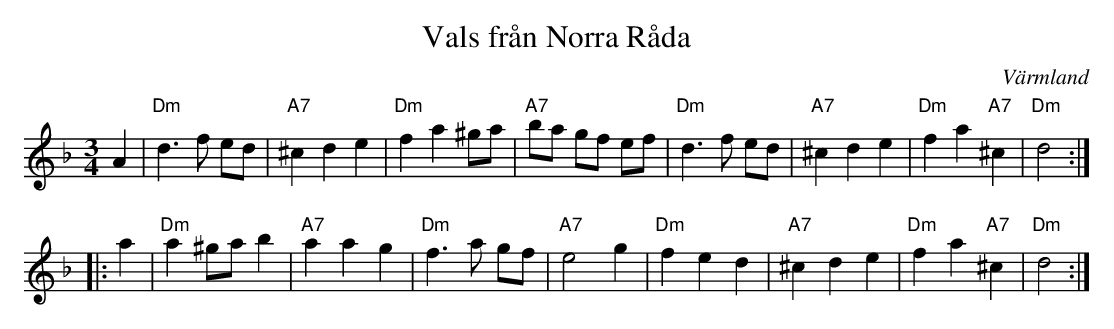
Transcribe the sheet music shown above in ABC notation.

X:1
T: Vals fr\aan Norra R\aada
O: V\"armland
M: 3/4
L: 1/8
K: Dm
A2 |\
"Dm"d3 f ed | "A7"^c2 d2 e2 | "Dm"f2 a2 ^ga | "A7"ba gf ef |\
"Dm"d3 f ed | "A7"^c2 d2 e2 | "Dm"f2 a2 "A7"^c2 | "Dm"d4 :|
|: a2 |\
"Dm"a2 ^ga b2 | "A7"a2 a2 g2 | "Dm"f3 a gf | "A7"e4 g2 |\
"Dm"f2 e2 d2 | "A7"^c2 d2 e2 | "Dm"f2 a2 "A7"^c2 | "Dm"d4 :|
